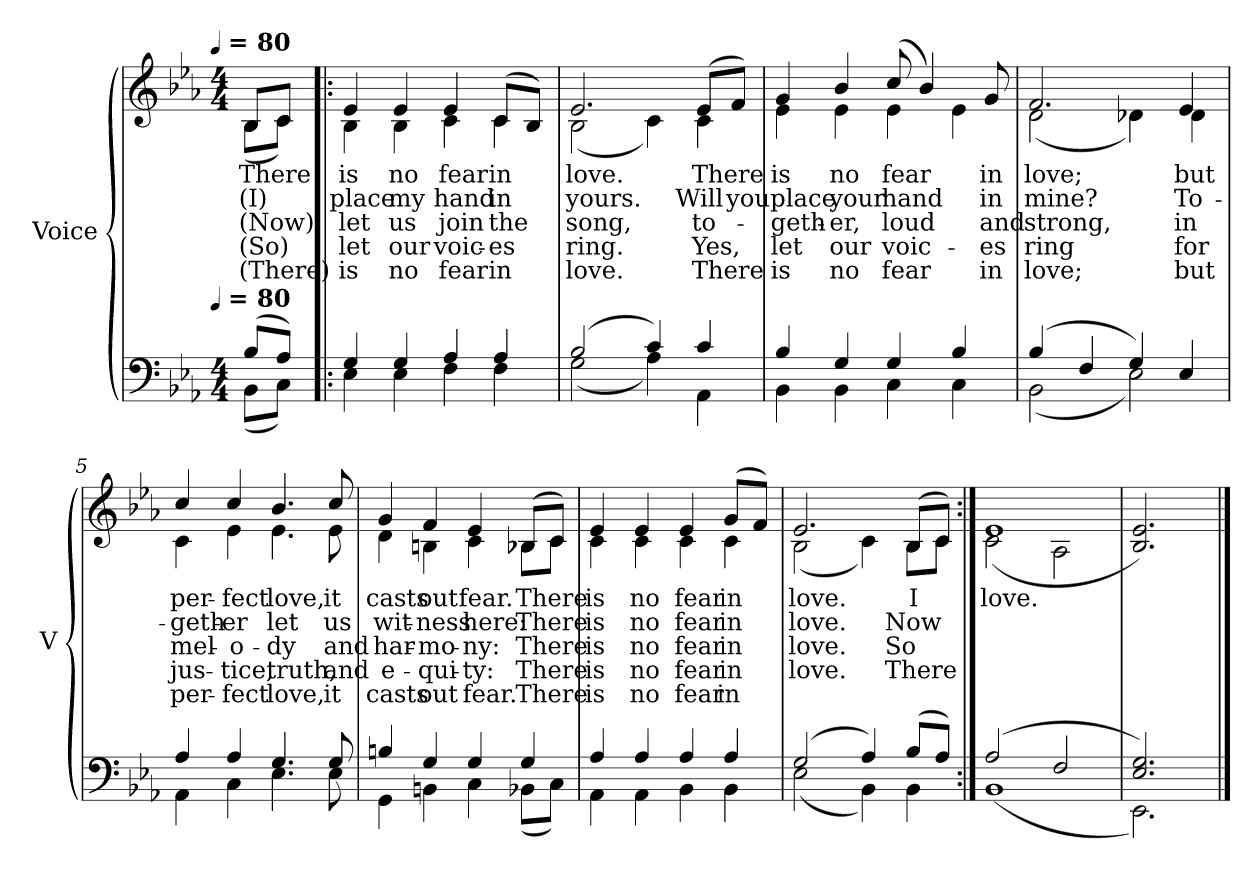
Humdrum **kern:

**kern	**kern	**text	**text	**text	**text	**text
*part2	*part1	*part1	*part1	*part1	*part1	*part1
*staff2	*staff1	*staff1	*staff1	*staff1	*staff1	*staff1
*I"Voice	*I"Voice	*	*	*	*	*
*I'V	*I'V	*	*	*	*	*
*clefF4	*clefG2	*	*	*	*	*
*k[b-e-a-]	*k[b-e-a-]	*	*	*	*	*
!!LO:TX:omd:t=[quarter] = 80
*M4/4	*M4/4	*	*	*	*	*
*MM80	*MM80	*	*	*	*	*
=	=	=	=	=	=	=
*^	*^	*	*	*	*	*
!LO:TX:t=[quarter] = 80	!	!	!	!	!	!	!	!
(>8B-L	(<8BB-L	8B-L	(<8B-L	There	(I)	(Now)	(So)	(There)
8A-J)	8CJ)	8cJ	8cJ)	.	.	.	.	.
=1!|:	=1!|:	=1!|:	=1!|:	=1!|:	=1!|:	=1!|:	=1!|:	=1!|:
4G/	4E-\	4e-/	4B-\	is	place	let	let	is
4G/	4E-\	4e-/	4B-\	no	my	us	our	no
4A-/	4F\	4e-/	4c\	fear	hand	join	voic-	fear
4A-/	4F\	(>8cL	4c\	in	in	the	-es	in
.	.	8B-J)	.	.	.	.	.	.
=2	=2	=2	=2	=2	=2	=2	=2	=2
(>2B-/	(<2G\	2.e-/	(<2B-\	love.	yours.	song,	ring.	love.
4c/)	4A-\)	.	4c\)	.	.	.	.	.
4c/	4AA-\	(>8e-L	4c\	There	Will	to-	Yes,	There
.	.	8fJ)	.	.	you	.	.	.
=3	=3	=3	=3	=3	=3	=3	=3	=3
4B-/	4BB-\	4g/	4e-\	is	place	-geth-	let	is
4G/	4BB-\	4b-/	4e-\	no	your	-er,	our	no
4G/	4C\	(>8cc/	4e-\	fear	hand	loud	voic-	fear
.	.	4b-/)	.	.	.	.	.	.
4B-/	4C\	.	4e-\	.	.	.	.	.
.	.	8g/	.	in	in	and	-es	in
!!LO:LB:g=z	!!
=4	=4	=4	=4	=4	=4	=4	=4	=4
(>4B-/	(<2BB-\	2.f/	(<2d\	love;	mine?	strong,	ring	love;
4F/	.	.	.	.	.	.	.	.
4G/)	2E-\)	.	4d-X\)	.	.	.	.	.
4E-/	.	4e-/	4d-\	but	To-	in	for	but
=5	=5	=5	=5	=5	=5	=5	=5	=5
4A-/	4AA-\	4cc/	4c\	per-	-geth-	mel-	jus-	per-
4A-/	4C\	4cc/	4e-\	-fect	-er	-o-	-tice,	-fect
4.G/	4.E-\	4.b-/	4.e-\	love,	let	-dy	truth,	love,
8G/	8E-\	8cc/	8e-\	it	us	and	and	it
=6	=6	=6	=6	=6	=6	=6	=6	=6
4Bn/	4GG\	4g/	4d\	casts	wit-	har-	e-	casts
4G/	4BBn\	4f/	4Bn\	out	-ness	-mo-	-qui-	out
4G/	4C\	4e-/	4c\	fear.	here:	-ny:	-ty:	fear.
4G/	(<8BB-XL	(>8B-XL	8B-L	There	There	There	There	There
.	8CJ)	8cJ)	8cJ	.	.	.	.	.
!!LO:LB:g=z	!!
=7	=7	=7	=7	=7	=7	=7	=7	=7
4A-/	4AA-\	4e-/	4c\	is	is	is	is	is
4A-/	4AA-\	4e-/	4c\	no	no	no	no	no
4A-/	4BB-\	4e-/	4c\	fear	fear	fear	fear	fear
4A-/	4BB-\	(>8gL	4c\	in	in	in	in	in
.	.	8fJ)	.	.	.	.	.	.
=8	=8	=8	=8	=8	=8	=8	=8	=8
(>2G/	(<2E-\	2.e-/	(<2B-\	love.	love.	love.	love.	.
4A-/)	4BB-\)	.	4c\)	.	.	.	.	.
(>8B-L	4BB-\	(>8B-L	8B-L	I	Now	So	There	.
8A-J)	.	8cJ)	8cJ	.	.	.	.	.
=9:|!	=9:|!	=9:|!	=9:|!	=9:|!	=9:|!	=9:|!	=9:|!	=9:|!
(>2A-/	(1BB-	1e-	(<2c\	love.	.	.	.	.
2F/	.	.	2A-\	.	.	.	.	.
*	*	*v	*v	*	*	*	*	*
=10	=10	=10	=10	=10	=10	=10	=10
2.E- 2.G)	2.EE-)	2.B- 2.e-)	.	.	.	.	.
*v	*v	*	*	*	*	*	*
==	==	==	==	==	==	==
*-	*-	*-	*-	*-	*-	*-
